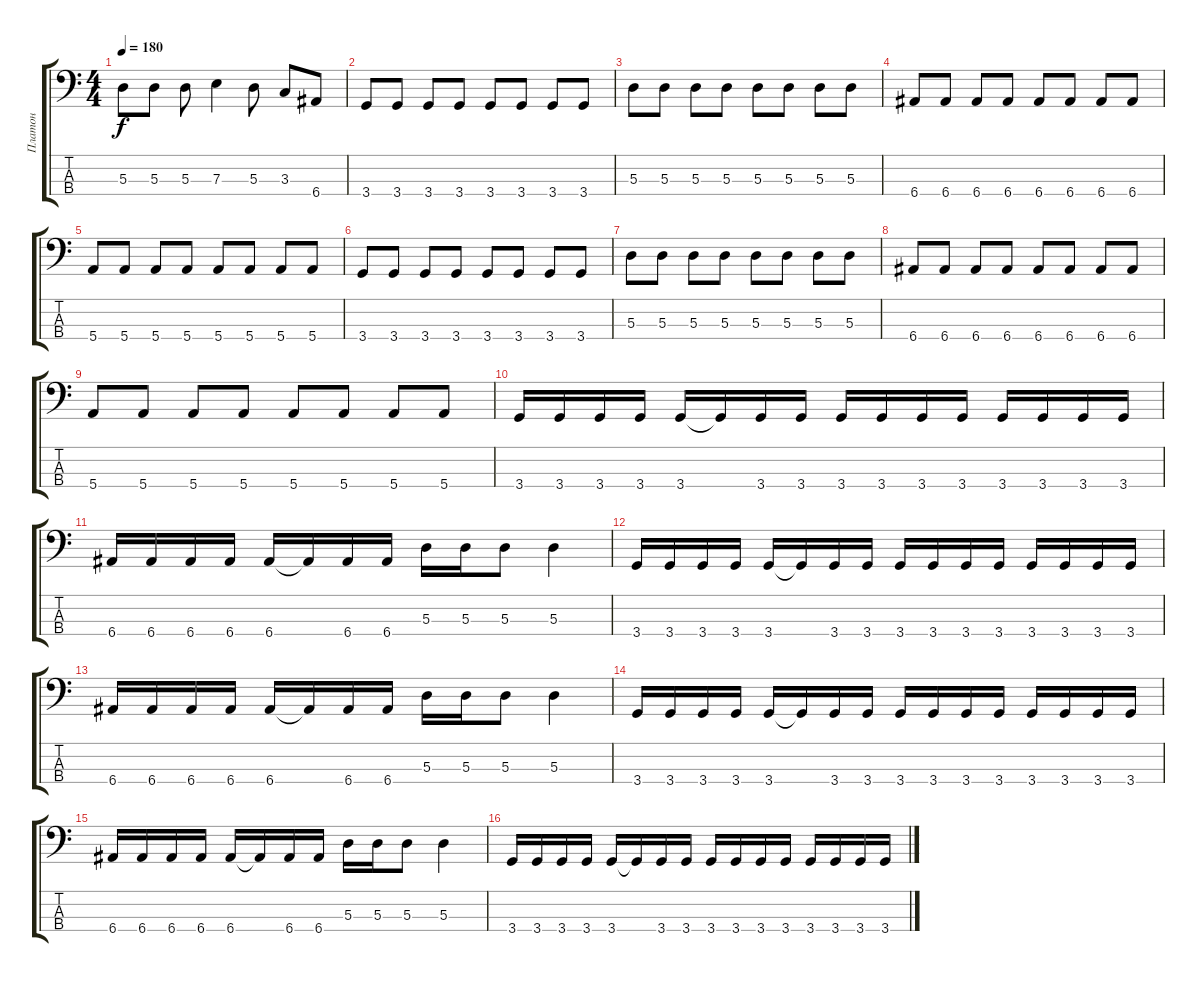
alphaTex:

\track ("Платон" "Платон") {instrument electricbassfinger}
\staff {score tabs}
\tuning (G2 D2 A1 E1) {hide}
\ts (4 4)
\tempo 180
\clef f4
\ks c
5.3.8{dy f} 5.3.8 5.3.8 7.3.4 5.3.8 3.3.8 6.4.8 |
3.4.8 3.4.8 3.4.8 3.4.8 3.4.8 3.4.8 3.4.8 3.4.8 |
5.3.8 5.3.8 5.3.8 5.3.8 5.3.8 5.3.8 5.3.8 5.3.8 |
6.4.8 6.4.8 6.4.8 6.4.8 6.4.8 6.4.8 6.4.8 6.4.8 |
5.4.8 5.4.8 5.4.8 5.4.8 5.4.8 5.4.8 5.4.8 5.4.8 |
3.4.8 3.4.8 3.4.8 3.4.8 3.4.8 3.4.8 3.4.8 3.4.8 |
5.3.8 5.3.8 5.3.8 5.3.8 5.3.8 5.3.8 5.3.8 5.3.8 |
6.4.8 6.4.8 6.4.8 6.4.8 6.4.8 6.4.8 6.4.8 6.4.8 |
5.4.8 5.4.8 5.4.8 5.4.8 5.4.8 5.4.8 5.4.8 5.4.8 |
3.4.16 3.4.16 3.4.16 3.4.16 3.4.16 3.4{t}.16 3.4.16 3.4.16 3.4.16 3.4.16 3.4.16 3.4.16 3.4.16 3.4.16 3.4.16 3.4.16 |
6.4.16 6.4.16 6.4.16 6.4.16 6.4.16 6.4{t}.16 6.4.16 6.4.16 5.3.16 5.3.16 5.3.8 5.3.4 |
3.4.16 3.4.16 3.4.16 3.4.16 3.4.16 3.4{t}.16 3.4.16 3.4.16 3.4.16 3.4.16 3.4.16 3.4.16 3.4.16 3.4.16 3.4.16 3.4.16 |
6.4.16 6.4.16 6.4.16 6.4.16 6.4.16 6.4{t}.16 6.4.16 6.4.16 5.3.16 5.3.16 5.3.8 5.3.4 |
3.4.16 3.4.16 3.4.16 3.4.16 3.4.16 3.4{t}.16 3.4.16 3.4.16 3.4.16 3.4.16 3.4.16 3.4.16 3.4.16 3.4.16 3.4.16 3.4.16 |
6.4.16 6.4.16 6.4.16 6.4.16 6.4.16 6.4{t}.16 6.4.16 6.4.16 5.3.16 5.3.16 5.3.8 5.3.4 |
3.4.16 3.4.16 3.4.16 3.4.16 3.4.16 3.4{t}.16 3.4.16 3.4.16 3.4.16 3.4.16 3.4.16 3.4.16 3.4.16 3.4.16 3.4.16 3.4.16
